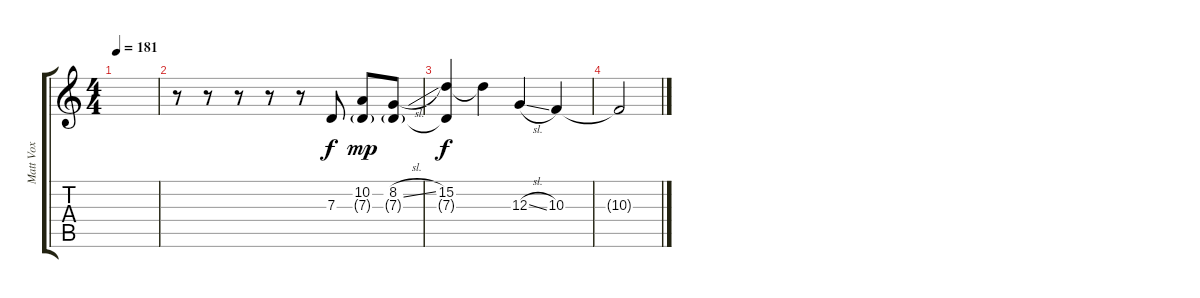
\track ("Matt Vox" "Matt Vox") {instrument tenorsax}
\staff {score tabs}
\tuning (E4 B3 G3 D3 A2 E2) {hide}
\ts (4 4)
\tempo 181
\clef g2
\ks c
|
r.8 r.8 r.8 r.8 r.8 7.3.8 (10.2 7.3{g}).8{dy mp} (8.2{sl} 7.3{g}).8 |
(15.2 7.3{t}).4{dy f} 15.2{t}.4 12.3{sl}.4 10.3.4 |
10.3{t}.2
